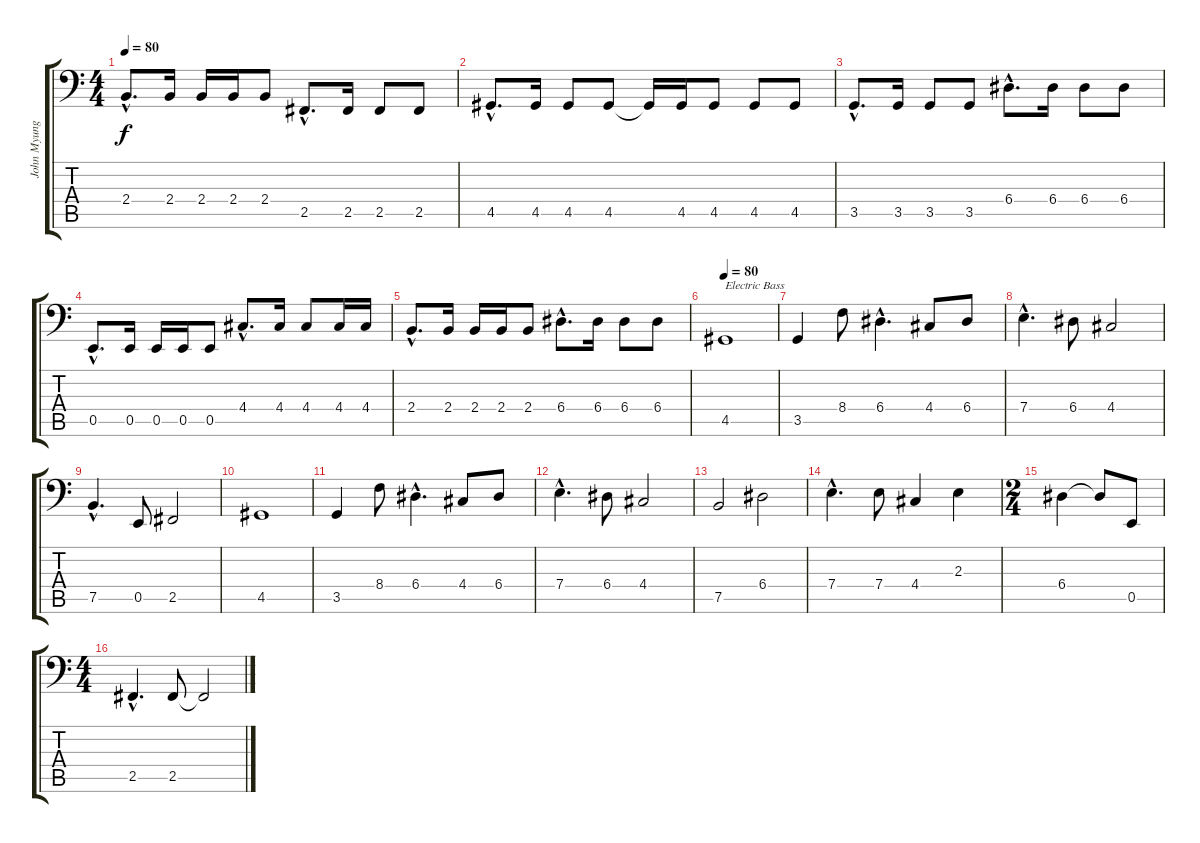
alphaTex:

\track ("John Myung - 6 Strings Bass" "John Myung") {instrument acousticbass}
\staff {score tabs}
\tuning (C3 G2 D2 A1 E1 B0) {hide}
\ts (4 4)
\tempo 80
\clef f4
\ks c
2.4{hac}.8{d dy f} 2.4.16 2.4.16 2.4.16 2.4.8 2.5{hac}.8{d} 2.5.16 2.5.8 2.5.8 |
4.5{hac}.8{d} 4.5.16 4.5.8 4.5.8 4.5{t}.16 4.5.16 4.5.8 4.5.8 4.5.8 |
3.5{hac}.8{d} 3.5.16 3.5.8 3.5.8 6.4{hac}.8{d} 6.4.16 6.4.8 6.4.8 |
0.5{hac}.8{d} 0.5.16 0.5.16 0.5.16 0.5.8 4.4{hac}.8{d} 4.4.16 4.4.8 4.4.16 4.4.16 |
2.4{hac}.8{d} 2.4.16 2.4.16 2.4.16 2.4.8 6.4{hac}.8{d} 6.4.16 6.4.8 6.4.8 |
\tempo 80
4.5.1{txt "Electric Bass" instrument electricbassfinger} |
3.5.4 8.4.8 6.4{hac}.4{d} 4.4.8 6.4.8 |
7.4{hac}.4{d} 6.4.8 4.4.2 |
7.5{hac}.4{d} 0.5.8 2.5.2 |
4.5.1 |
3.5.4 8.4.8 6.4{hac}.4{d} 4.4.8 6.4.8 |
7.4{hac}.4{d} 6.4.8 4.4.2 |
7.5.2 6.4.2 |
7.4{hac}.4{d} 7.4.8 4.4.4 2.3.4 |
\ts (2 4)
6.4.4 6.4{t}.8 0.5.8 |
\ts (4 4)
2.5{hac}.4{d} 2.5.8 2.5{t}.2
